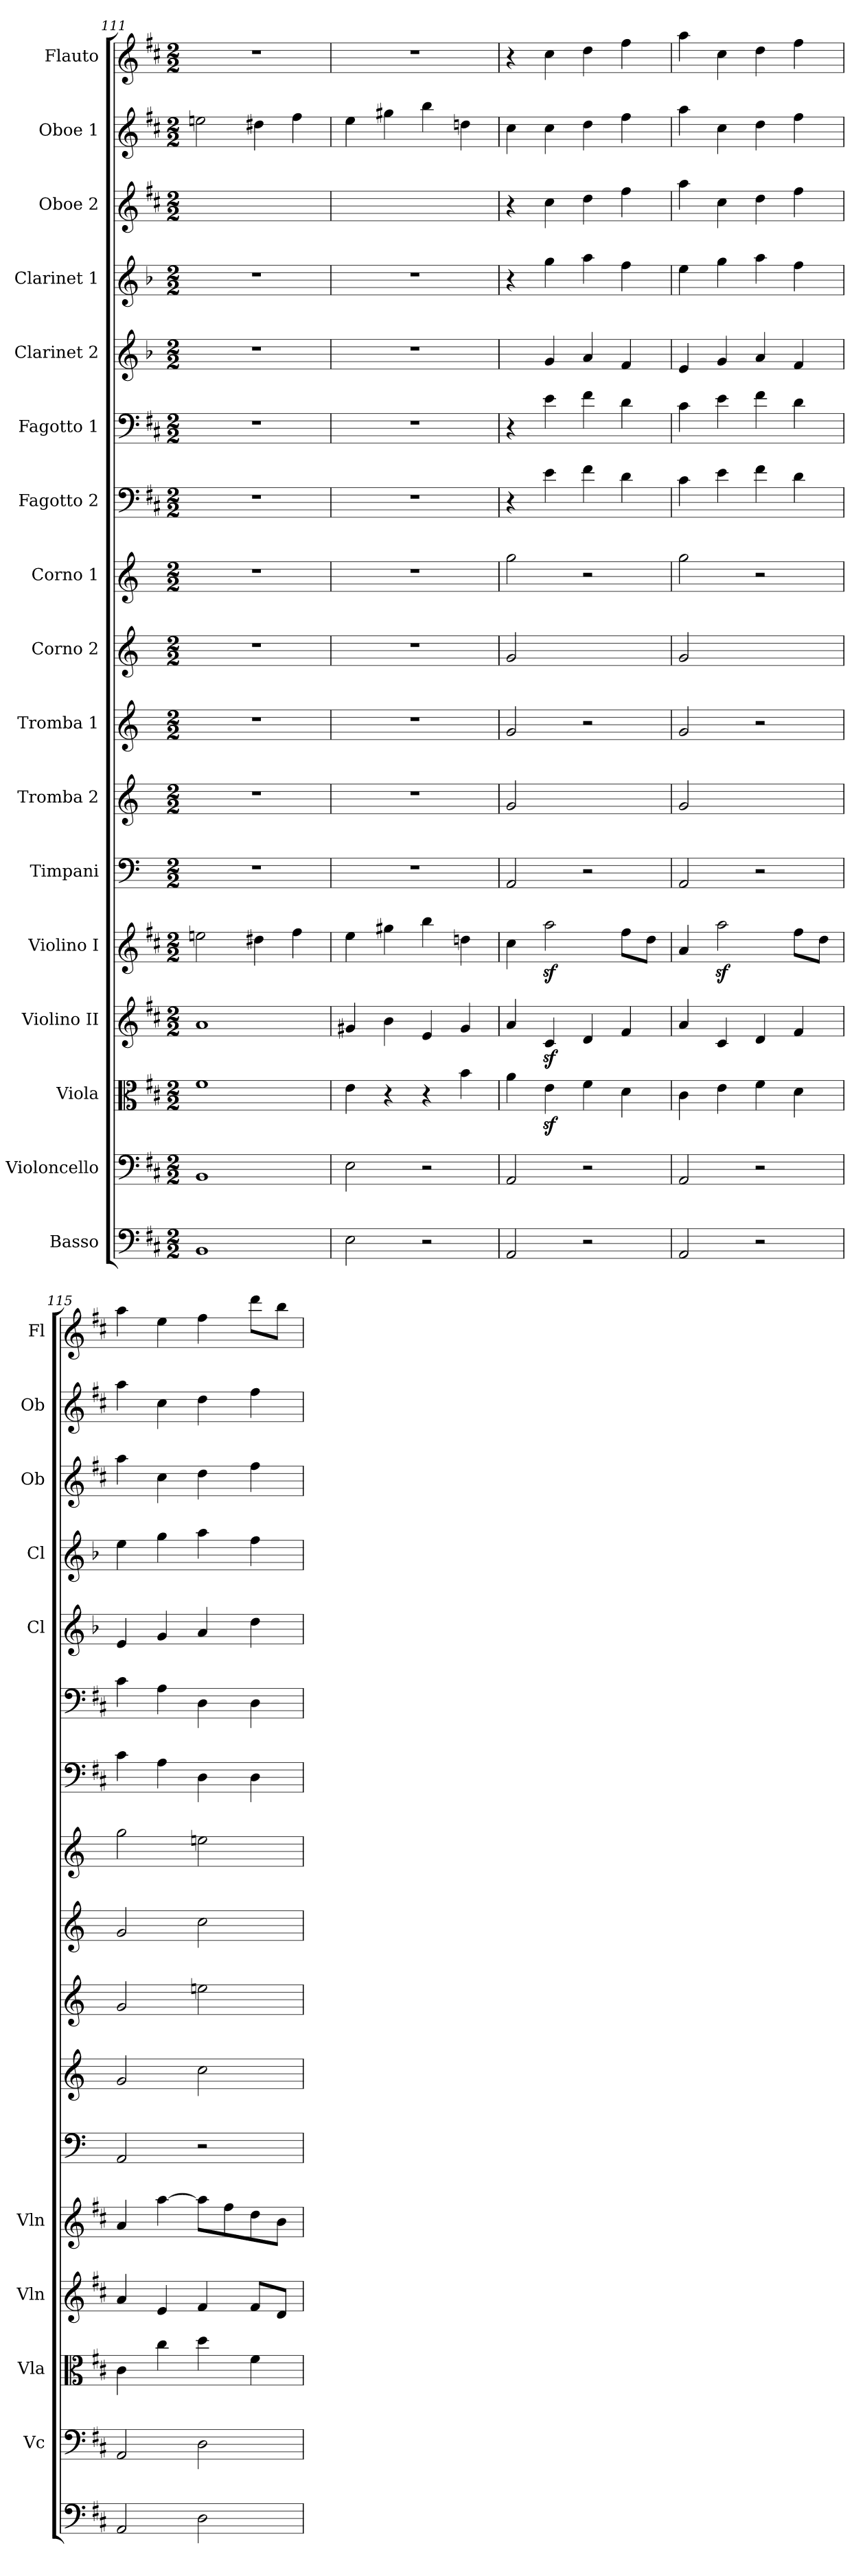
**kern	**kern	**kern	**kern	**kern	**kern	**kern	**kern	**kern	**kern	**kern	**kern	**kern	**kern	**kern	**kern	**kern
*part17	*part16	*part15	*part14	*part13	*part12	*part11	*part10	*part9	*part8	*part7	*part6	*part5	*part4	*part3	*part2	*part1
*staff17	*staff16	*staff15	*staff14	*staff13	*staff12	*staff11	*staff10	*staff9	*staff8	*staff7	*staff6	*staff5	*staff4	*staff3	*staff2	*staff1
*I"Basso	*I"Violoncello	*I"Viola	*I"Violino II	*I"Violino I	*I"Timpani	*I"Tromba 2	*I"Tromba 1	*I"Corno 2	*I"Corno 1	*I"Fagotto 2	*I"Fagotto 1	*I"Clarinet 2	*I"Clarinet 1	*I"Oboe 2	*I"Oboe 1	*I"Flauto
*	*I'Vc	*I'Vla	*I'Vln	*I'Vln	*	*	*	*	*	*	*	*I'Cl	*I'Cl	*I'Ob	*I'Ob	*I'Fl
*clefF4	*clefF4	*clefC3	*clefG2	*clefG2	*clefF4	*clefG2	*clefG2	*clefG2	*clefG2	*clefF4	*clefF4	*clefG2	*clefG2	*clefG2	*clefG2	*clefG2
*ITrd7c12	*	*	*	*	*	*ITrd-1c-2	*ITrd-1c-2	*ITrd6c10	*ITrd6c10	*	*	*ITrd2c3	*ITrd2c3	*	*	*
*k[f#c#]	*k[f#c#]	*k[f#c#]	*k[f#c#]	*k[f#c#]	*	*	*	*	*	*k[f#c#]	*k[f#c#]	*k[f#c#]	*k[f#c#]	*k[f#c#]	*k[f#c#]	*k[f#c#]
*M2/2	*M2/2	*M2/2	*M2/2	*M2/2	*M2/2	*M2/2	*M2/2	*M2/2	*M2/2	*M2/2	*M2/2	*M2/2	*M2/2	*M2/2	*M2/2	*M2/2
=111	=111	=111	=111	=111	=111	=111	=111	=111	=111	=111	=111	=111	=111	=111	=111	=111
1BBB	1BB	1f#	1a	2een	1r	1r	1r	1r	1r	1r	1r	1r	1r	1ryy	2een	1r
.	.	.	.	4dd#X	.	.	.	.	.	.	.	.	.	.	4dd#X	.
.	.	.	.	4ff#	.	.	.	.	.	.	.	.	.	.	4ff#	.
=112	=112	=112	=112	=112	=112	=112	=112	=112	=112	=112	=112	=112	=112	=112	=112	=112
2EE	2E	4e	4g#X	4ee	1r	1r	1r	1r	1r	1r	1r	1r	1r	1ryy	4ee	1r
.	.	4r	4b	4gg#X	.	.	.	.	.	.	.	.	.	.	4gg#X	.
2r	2r	4r	4e	4bb	.	.	.	.	.	.	.	.	.	.	4bb	.
.	.	4b	4g#	4ddn	.	.	.	.	.	.	.	.	.	.	4ddn	.
=113	=113	=113	=113	=113	=113	=113	=113	=113	=113	=113	=113	=113	=113	=113	=113	=113
2AAA	2AA	4a	4a	4cc#	2AA	2a	2a	2A	2a	4r	4r	4ryy	4r	4r	4cc#	4r
.	.	4ez	4c#z	2aaz	.	.	.	.	.	4e	4e	4e	4ee	4cc#	4cc#	4cc#
2r	2r	4f#	4d	.	2r	2ryy	2r	2ryy	2r	4f#	4f#	4f#	4ff#	4dd	4dd	4dd
.	.	4d	4f#	8ff#\L	.	.	.	.	.	4d	4d	4d	4dd	4ff#	4ff#	4ff#
.	.	.	.	8dd\J	.	.	.	.	.	.	.	.	.	.	.	.
=114	=114	=114	=114	=114	=114	=114	=114	=114	=114	=114	=114	=114	=114	=114	=114	=114
2AAA	2AA	4c#	4a	4a	2AA	2a	2a	2A	2a	4c#	4c#	4c#	4cc#	4aa	4aa	4aa
.	.	4e	4c#	2aaz	.	.	.	.	.	4e	4e	4e	4ee	4cc#	4cc#	4cc#
2r	2r	4f#	4d	.	2r	2ryy	2r	2ryy	2r	4f#	4f#	4f#	4ff#	4dd	4dd	4dd
.	.	4d	4f#	8ff#\L	.	.	.	.	.	4d	4d	4d	4dd	4ff#	4ff#	4ff#
.	.	.	.	8dd\J	.	.	.	.	.	.	.	.	.	.	.	.
=115	=115	=115	=115	=115	=115	=115	=115	=115	=115	=115	=115	=115	=115	=115	=115	=115
2AAA	2AA	4c#	4a	4a	2AA	2a	2a	2A	2a	4c#	4c#	4c#	4cc#	4aa	4aa	4aa
.	.	4cc#	4e	[4aa	.	.	.	.	.	4A	4A	4e	4ee	4cc#	4cc#	4ee
2DD	2D	4dd	4f#	8aa\L]	2r	2dd	2ff#X	2d	2f#X	4D	4D	4f#	4ff#	4dd	4dd	4ff#
.	.	.	.	8ff#\	.	.	.	.	.	.	.	.	.	.	.	.
.	.	4f#	8f#/L	8dd\	.	.	.	.	.	4D	4D	4b	4dd	4ff#	4ff#	8ddd\L
.	.	.	8d/J	8b\J	.	.	.	.	.	.	.	.	.	.	.	8bb\J
=	=	=	=	=	=	=	=	=	=	=	=	=	=	=	=	=
*-	*-	*-	*-	*-	*-	*-	*-	*-	*-	*-	*-	*-	*-	*-	*-	*-
